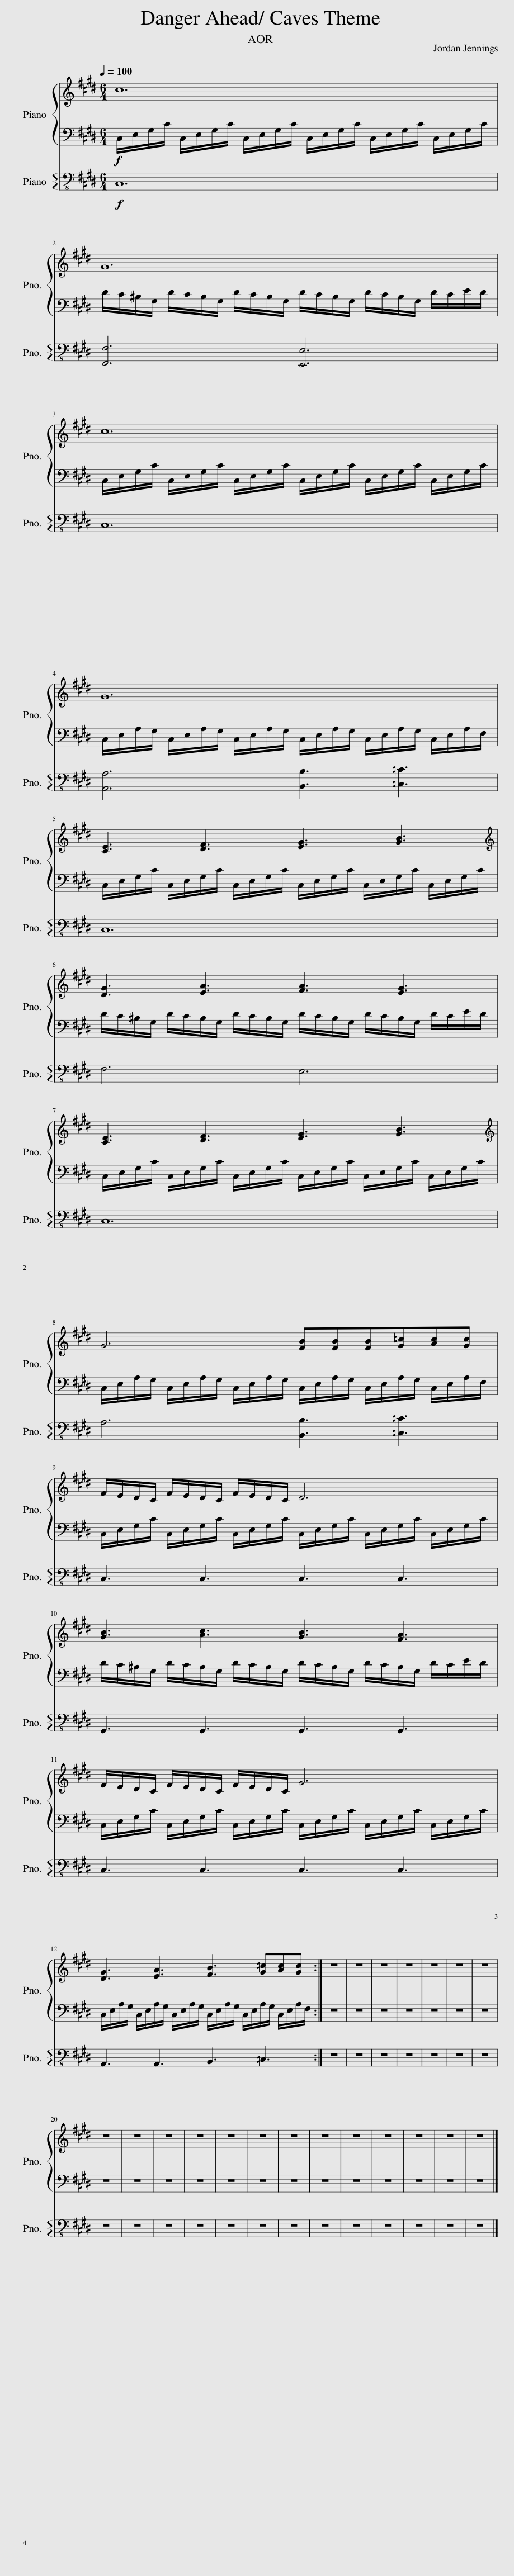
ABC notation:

X:1
%%score { 1 | 2 } 3
L:1/8
Q:1/4=100
M:6/4
I:linebreak $
K:E
V:1 treble
V:2 bass
V:3 bass-8
V:1
 c12 |$ G12 |$ c12 |$ G12 |$ [CE]3 [DF]3 [EG]3 [GB]3 |$ %5
[K:treble] [DG]3 [EA]3 [FA]3 [EG]3 |$ [CE]3 [DF]3 [EG]3 [GB]3 |$[K:treble] G6 [FB][FB][FB][G=c][Ac][Gc] |$ F/E/D/C/ F/E/D/C/ F/E/D/C/ D6 |$ [GB]3 [Ac]3 [GB]3 [FA]3 |$ %10
 F/E/D/C/ F/E/D/C/ F/E/D/C/ G6 |$ [DG]3 [EA]3 [FB]3 [G=c][Ac][Gc] :| z12 | z12 | z12 | %15
 z12 | z12 | z12 | z12 |$ z12 | %20
 z12 | z12 | z12 | z12 | z12 | %25
 z12 | z12 | z12 | z12 | z12 | %30
 z12 | z12 |] %32
V:2
!f! C,/E,/G,/C/ C,/E,/G,/C/ C,/E,/G,/C/ C,/E,/G,/C/ C,/E,/G,/C/ C,/E,/G,/C/ |$ D/C/^B,/G,/ D/C/B,/G,/ D/C/B,/G,/ D/C/B,/G,/ D/C/B,/G,/ D/C/E/D/ |$ C,/E,/G,/C/ C,/E,/G,/C/ C,/E,/G,/C/ C,/E,/G,/C/ C,/E,/G,/C/ C,/E,/G,/C/ |$ C,/E,/A,/G,/ C,/E,/A,/G,/ C,/E,/A,/G,/ C,/E,/A,/G,/ C,/E,/A,/G,/ C,/E,/A,/F,/ |$ C,/E,/G,/C/ C,/E,/G,/C/ C,/E,/G,/C/ C,/E,/G,/C/ C,/E,/G,/C/ C,/E,/G,/C/ |$ %5
 D/C/^B,/G,/ D/C/B,/G,/ D/C/B,/G,/ D/C/B,/G,/ D/C/B,/G,/ D/C/E/D/ |$ C,/E,/G,/C/ C,/E,/G,/C/ C,/E,/G,/C/ C,/E,/G,/C/ C,/E,/G,/C/ C,/E,/G,/C/ |$ C,/E,/A,/G,/ C,/E,/A,/G,/ C,/E,/A,/G,/ C,/E,/A,/G,/ C,/E,/A,/G,/ C,/E,/A,/F,/ |$ C,/E,/G,/C/ C,/E,/G,/C/ C,/E,/G,/C/ C,/E,/G,/C/ C,/E,/G,/C/ C,/E,/G,/C/ |$ D/C/^B,/G,/ D/C/B,/G,/ D/C/B,/G,/ D/C/B,/G,/ D/C/B,/G,/ D/C/E/D/ |$ %10
 C,/E,/G,/C/ C,/E,/G,/C/ C,/E,/G,/C/ C,/E,/G,/C/ C,/E,/G,/C/ C,/E,/G,/C/ |$ C,/E,/A,/G,/ C,/E,/A,/G,/ C,/E,/A,/G,/ C,/E,/A,/G,/ C,/E,/A,/G,/ C,/E,/A,/F,/ :| z12 | z12 | z12 | %15
 z12 | z12 | z12 | z12 |$ z12 | %20
 z12 | z12 | z12 | z12 | z12 | %25
 z12 | z12 | z12 | z12 | z12 | %30
 z12 | z12 |] %32
V:3
!f! C,12 |$ [F,,F,]6 [E,,E,]6 |$ C,12 |$ [A,,A,]6 [B,,B,]3 [=C,=C]3 |$ C,12 |$ %5
 F,6 E,6 |$ C,12 |$ A,6 [B,,B,]3 [=C,=C]3 |$ C,3 C,3 C,3 C,3 |$ G,,3 G,,3 G,,3 G,,3 |$ %10
 C,3 C,3 C,3 C,3 |$ A,,3 A,,3 B,,3 =C,3 :| z12 | z12 | z12 | %15
 z12 | z12 | z12 | z12 |$ z12 | %20
 z12 | z12 | z12 | z12 | z12 | %25
 z12 | z12 | z12 | z12 | z12 | %30
 z12 | z12 |] %32
